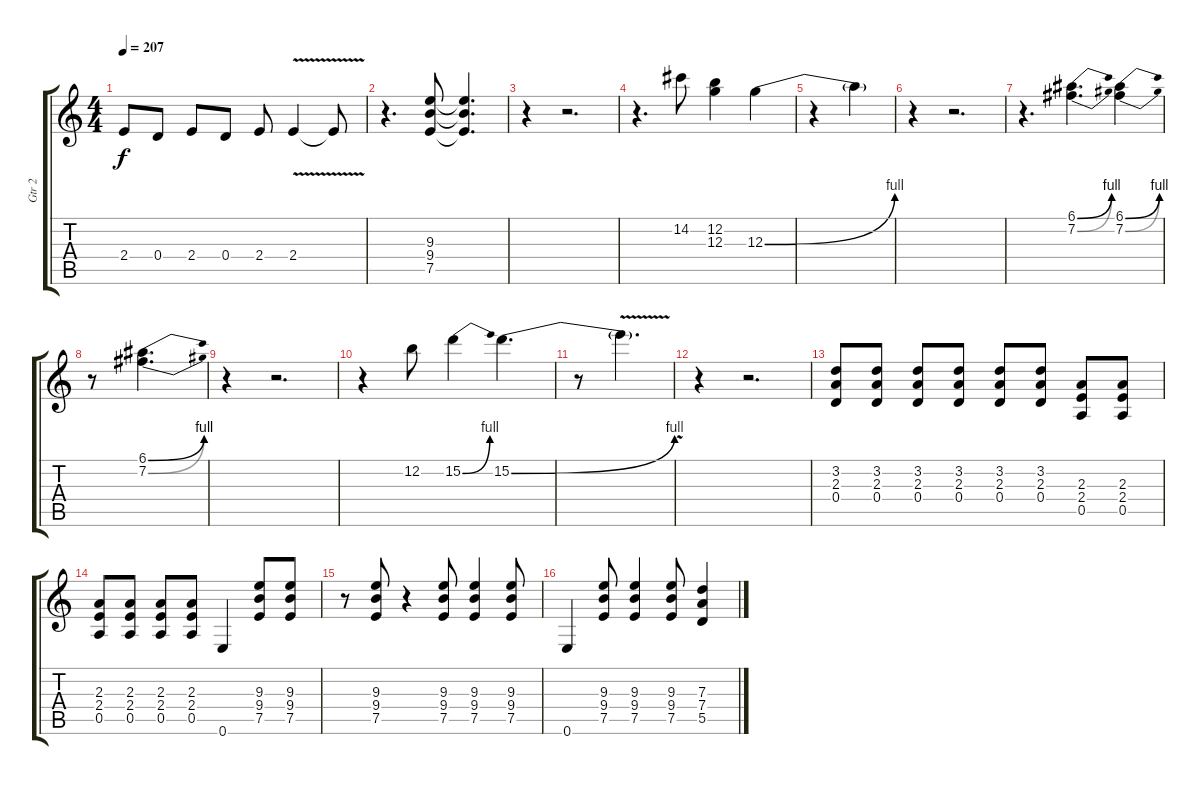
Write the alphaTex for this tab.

\track ("Gtr 2" "Gtr 2") {instrument overdrivenguitar}
\staff {score tabs}
\tuning (E4 B3 G3 D3 A2 E2) {hide}
\ts (4 4)
\tempo 207
\clef g2
\ks c
2.4.8{dy f} 0.4.8 2.4.8 0.4.8 2.4.8 2.4{v}.4 2.4{v t}.8 |
r.4{d} (9.3 9.4 7.5).8 (9.3{t} 9.4{t} 7.5{t}).4{d} |
r.4 r.2{d} |
r.4{d} 14.2.8 (12.2 12.3).4 12.3{be (bend 0 0 60 4)}.4 |
r.4 12.3{t}.4 |
r.4 r.2{d} |
r.4{d} (6.1{be (bend 0 0 60 4)} 7.2{be (bend 0 0 60 4)}).4{d} (6.1{be (bend 0 0 60 4)} 7.2{be (bend 0 0 60 4)}).4 |
r.8 (6.1{be (bend 0 0 60 4)} 7.2{be (bend 0 0 60 4)}).4{d} |
r.4 r.2{d} |
r.4 12.2.8 15.2{be (bend 0 0 60 4)}.4 15.2{be (bend 0 0 60 4)}.4{d} |
r.8 15.2{v t}.4{d} |
r.4 r.2{d} |
(3.2 2.3 0.4).8 (3.2 2.3 0.4).8 (3.2 2.3 0.4).8 (3.2 2.3 0.4).8 (3.2 2.3 0.4).8 (3.2 2.3 0.4).8 (2.3 2.4 0.5).8 (2.3 2.4 0.5).8 |
(2.3 2.4 0.5).8 (2.3 2.4 0.5).8 (2.3 2.4 0.5).8 (2.3 2.4 0.5).8 0.6.4 (9.3 9.4 7.5).8 (9.3 9.4 7.5).8 |
r.8 (9.3 9.4 7.5).8 r.4 (9.3 9.4 7.5).8 (9.3 9.4 7.5).4 (9.3 9.4 7.5).8 |
0.6.4 (9.3 9.4 7.5).8 (9.3 9.4 7.5).4 (9.3 9.4 7.5).8 (7.3 7.4 5.5).4
